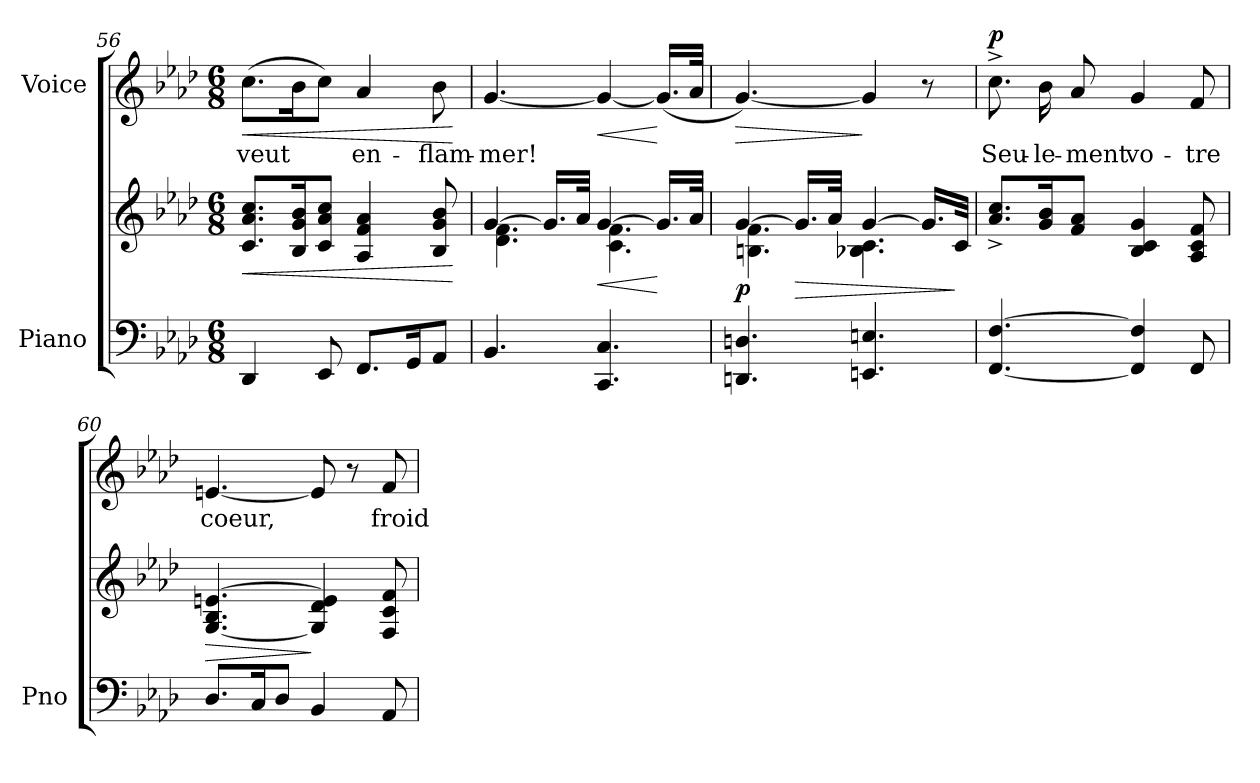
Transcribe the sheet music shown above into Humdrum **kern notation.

**kern	**kern	**dynam	**kern	**text	**dynam
*part2	*part2	*part2	*part1	*part1	*part1
*staff3	*staff2	*staff2/3	*staff1	*staff1	*staff1
*I"Piano	*	*	*I"Voice	*	*
*I'Pno	*	*	*	*	*
!!LO:PB:g=z
*clefF4	*clefG2	*	*clefG2	*	*
*k[b-e-a-d-]	*k[b-e-a-d-]	*	*k[b-e-a-d-]	*	*
*M6/8	*M6/8	*	*M6/8	*	*
=56	=56	=56	=56	=56	=56
!	!	!LO:HP:b	!	!LO:LY:b	!LO:HP:b
4DD-/	8.c/ 8.a-/ 8.cc/L	<	(8.cc\L	veut	<
.	16B-/ 16g/ 16b-/K	.	16b-\K	.	.
8EE-/	8c/ 8a-/ 8cc/J	.	8cc\J)	.	.
!	!	!	!	!LO:LY:b	!
8.FF/L	4A-/ 4f/ 4a-/	.	4a-/	en-	.
16GG/K	.	.	.	.	.
!	!	!	!	!LO:LY:b	!
8AA-/J	8B-/ 8g/ 8b-/	.	8b-\	-flam-	.
.	.	[	.	.	[
=57	=57	=57	=57	=57	=57
*	*^	*	*	*	*
!	!	!	!	!	!LO:LY:b	!
4.BB-/	[4g/	4.d-\ 4.f\	.	[4.g/	-mer!	.
.	16.g/LL]	.	.	.	.	.
.	32a-/JJk	.	.	.	.	.
!	!	!	!LO:HP:b	!	!	!LO:HP:b
4.CC/ 4.C/	[4g/	4.c\ 4.f\	<	4g/_	.	<
.	16.g/LL]	.	[	(16.g/LL]	.	[
.	32a-/JJk	.	.	32a-/JJk	.	.
=58	=58	=58	=58	=58	=58	=58
!	!	!	!LO:DY:a=2	!	!	!LO:HP:b
4.DDn/ 4.Dn/	[4g/	4.Bn\ 4.f\	p	[4.g/)	.	>
!	!	!	!LO:HP:b	!	!	!
.	16.g/LL]	.	>	.	.	.
.	32a-/JJk	.	.	.	.	.
4.EEn/ 4.En/	[4g/	4.B-X\ 4.c\	.	4g/]	.	]
.	16.g/LL]	.	.	8r	.	.
.	32c/JJk	.	]	.	.	.
*	*v	*v	*	*	*	*
=59	=59	=59	=59	=59	=59
!	!	!	!	!LO:LY:b	!LO:DY:a
[4.FF/ [4.F/	8.a-/^ 8.cc/^L	.	8.cc^\	Seu-	p
!	!	!	!	!LO:LY:b	!
.	16g/ 16b-/K	.	16b-\	-le-	.
!	!	!	!	!LO:LY:b	!
.	8f/ 8a-/J	.	8a-/	-ment	.
!	!	!	!	!LO:LY:b	!
4FF/] 4F/]	4B-/ 4c/ 4g/	.	4g/	vo-	.
!	!	!	!	!LO:LY:b	!
8FF/	8A-/ 8c/ 8f/	.	8f/	-tre	.
!!LO:LB:g=z
=60	=60	=60	=60	=60	=60
!	!	!LO:HP:b	!	!LO:LY:b	!
8.D-/L	[4.G/ 4.B-/ [4.en/	>	[4.en/	coeur,	.
16C/K	.	.	.	.	.
8D-/J	.	.	.	.	.
4BB-/	4G/] 4d-/ 4e/]	]	8e/]	.	.
.	.	.	8r	.	.
!	!	!	!	!LO:LY:b	!
8AA-/	8F/ 8c/ 8f/	.	8f/	froid	.
=	=	=	=	=	=
*-	*-	*-	*-	*-	*-
